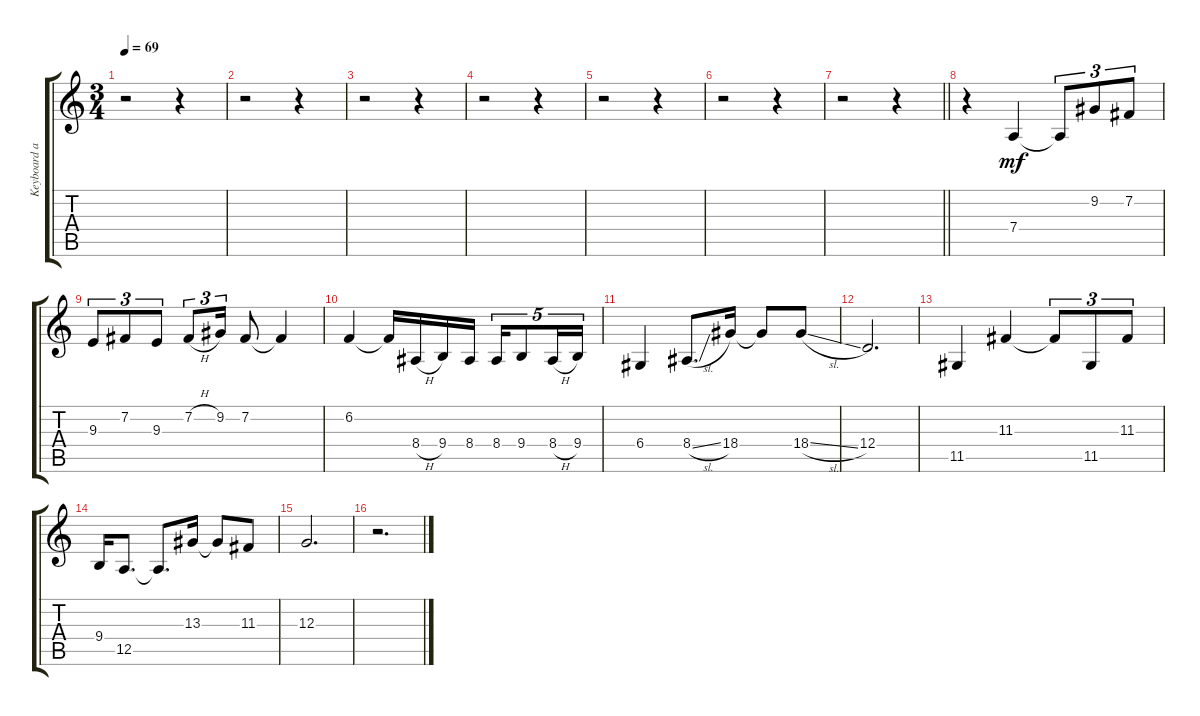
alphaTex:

\track ("Keyboard arr. for gtr." "Keyboard a") {instrument electricpiano1}
\staff {score tabs}
\tuning (E4 B3 G3 D3 A2 E2) {hide}
\ts (3 4)
\tempo 69
\clef g2
\ks c
r.2{dy mf} r.4 |
r.2 r.4 |
r.2 r.4 |
r.2 r.4 |
r.2 r.4 |
r.2 r.4 |
\barLineRight lightlight
r.2 r.4 |
r.4 7.4.4 7.4{t}.8{tu (3 2)} 9.2.8{tu (3 2)} 7.2.8{tu (3 2)} |
9.3.8{tu (3 2)} 7.2.8{tu (3 2)} 9.3.8{tu (3 2)} 7.2{h}.8{tu (3 2)} 9.2.16{tu (3 2)} 7.2.8 7.2{t}.4 |
6.2.4 6.2{t}.16 8.4{h}.16 9.4.16 8.4.16 8.4.16{tu (5 4)} 9.4.8{tu (5 4)} 8.4{h}.16{tu (5 4)} 9.4.16{tu (5 4)} |
6.4.4 8.4{sl}.8{d} 18.4.16 18.4{t}.8 18.4{sl}.8 |
12.4.2{d} |
11.5.4 11.3.4 11.3{t}.8{tu (3 2)} 11.5.8{tu (3 2)} 11.3.8{tu (3 2)} |
9.4.16 12.5.8{d} 12.5{t}.8{d} 13.3.16 13.3{t}.8 11.3.8 |
12.3.2{d} |
r.2{d}
